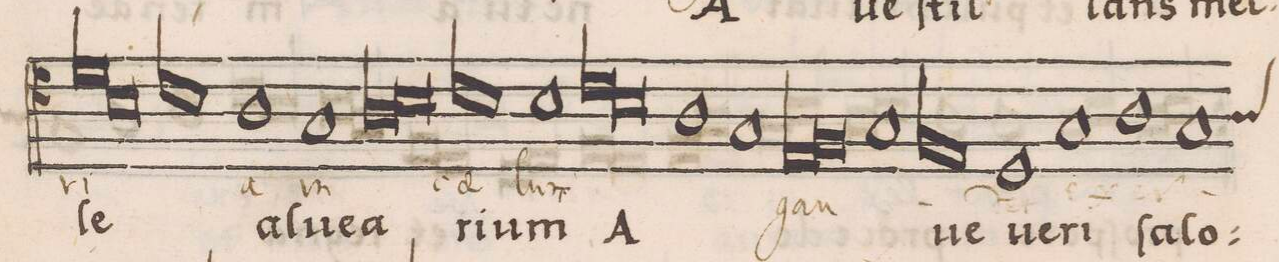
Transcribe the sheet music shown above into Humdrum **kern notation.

**kern	**text	**text
*I"TENOR	*	*
*clefC4	*	*
*k[]	*	*
*met(C)	*	*
*M2/1	*	*
1d	-le	-ri-
=24-	=24-	=24-
1B	.	.
*Xlig	*	*
*lig	*	*
1c	.	.
=25-	=25-	=25-
1B	.	.
*Xlig	*	*
1A	al-	-a
=26-	=26-	=26-
1G	-ue-	in
*lig	*	*
1A	-a-	.
=27-	=27-	=27-
1B	.	.
*Xlig	*	*
*lig	*	*
1c	-ri-	cae-
=28-	=28-	=28-
1B	.	.
*Xlig	*	*
1B	-um	-lum
=29-	=29-	=29-
*lig	*	*
1c	A-	.
1B	.	.
*Xlig	*	*
=30-	=30-	=30-
1A	.	.
1G	.	.
=31-	=31-	=31-
*lig	*	*
1E	.	gau-
1F	.	.
*Xlig	*	*
=32-	=32-	=32-
1G	.	.
*lig	*	*
1F	-ue	.
=33-	=33-	=33-
1E	.	.
*Xlig	*	*
1D	ue-	.
=34-	=34-	=34-
1G	-ri	.
1A	ſa-	.
=35-	=35-	=35-
*custos:A	*	*
1G	-lo-	.
*-	*-	*-
